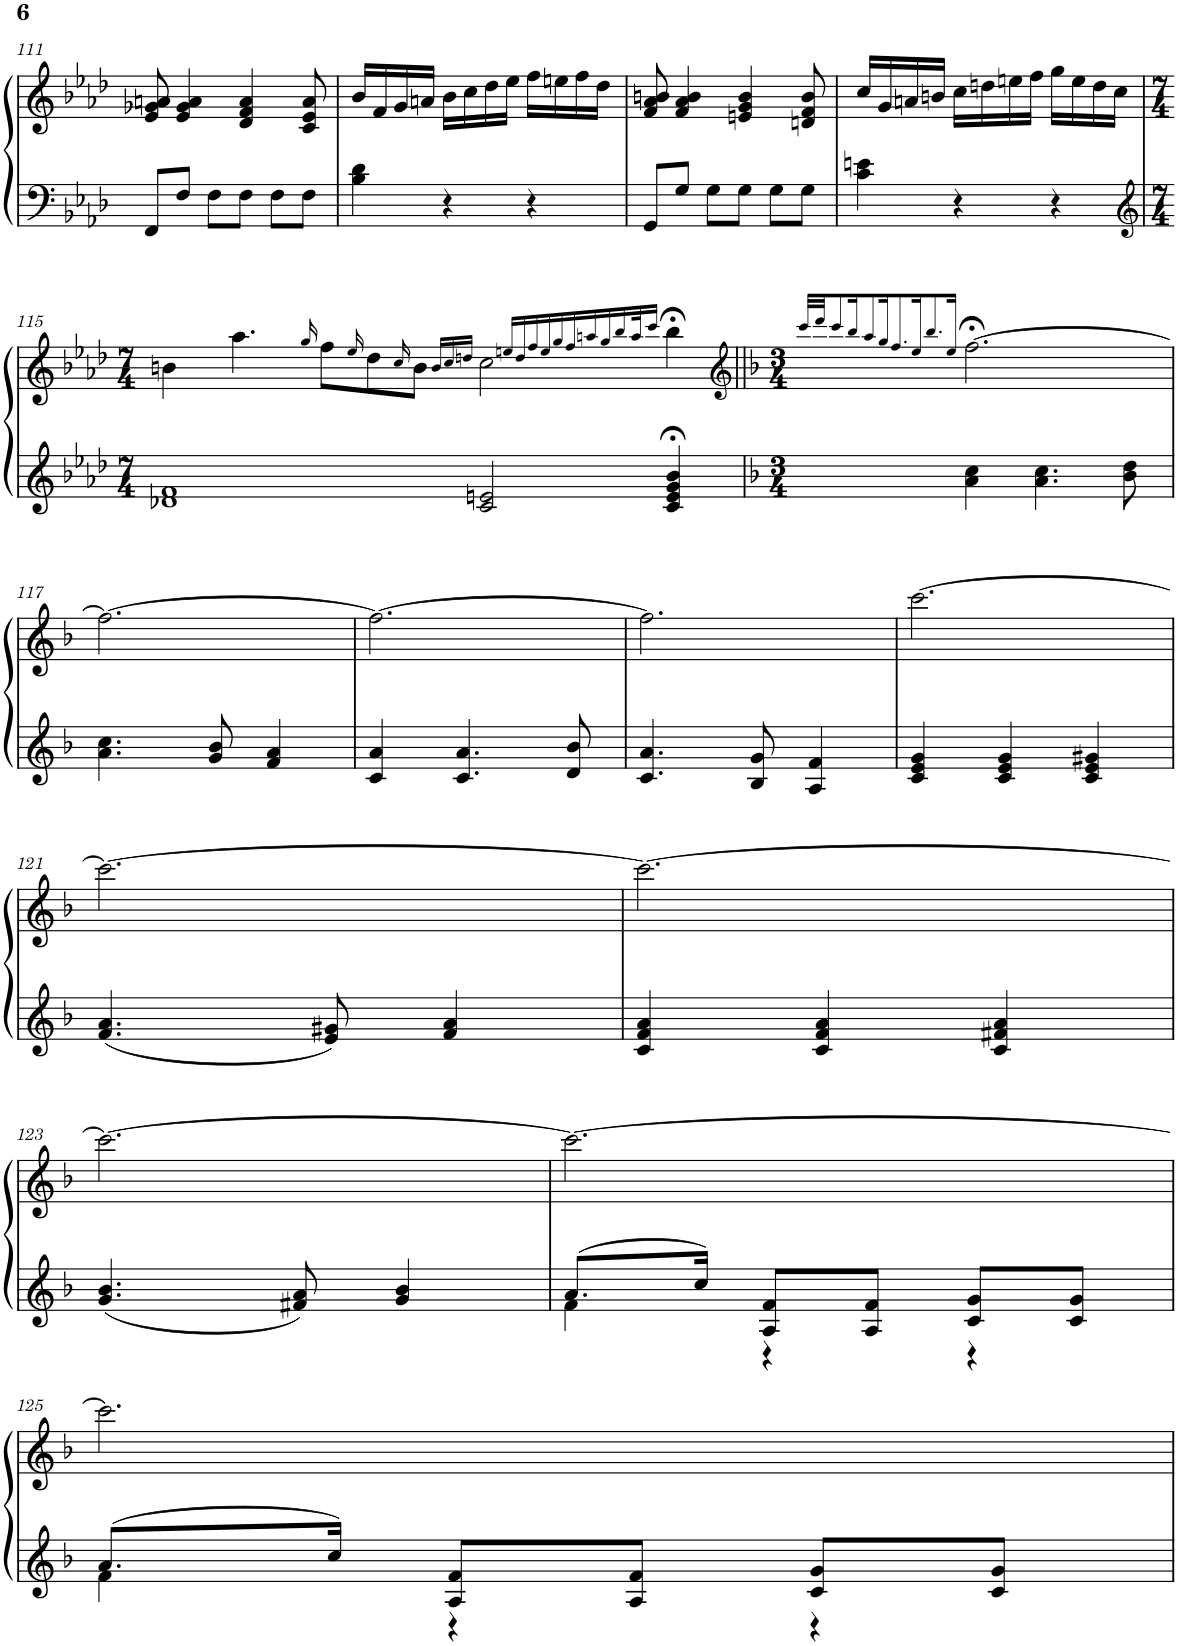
**kern	**kern
*part1	*part1
*staff2	*staff1
*I"Piano	*
*I'Pno.	*
!!LO:PB:g=z
*clefF4	*clefG2
*k[b-e-a-d-]	*k[b-e-a-d-]
*f:	*f:
*M3/4	*M3/4
=111	=111
8FF/L	8e-/ 8g-X/ 8an/
8F/J	4e-/ 4g-/ 4a/
8F\L	.
8F\J	4d-/ 4f/ 4a/
8F\L	.
8F\J	8c/ 8e-/ 8a/
=112	=112
4B-\ 4d-\	16b-/LL
.	16f/
.	16g/
.	16an/JJ
4r	16b-\LL
.	16cc\
.	16dd-\
.	16ee-\JJ
4r	16ff\LL
.	16een\
.	16ff\
.	16dd-\JJ
=113	=113
8GG/L	8f/ 8a-/ 8bn/
8G/J	4f/ 4a-/ 4b/
8G\L	.
8G\J	4en/ 4g/ 4b/
8G\L	.
8G\J	8dn/ 8f/ 8b/
=114	=114
4c\ 4en\	16cc/LL
.	16g/
.	16an/
.	16bn/JJ
4r	16cc\LL
.	16ddn\
.	16een\
.	16ff\JJ
4r	16gg\LL
.	16ee\
.	16dd\
.	16cc\JJ
!!LO:LB:g=z
=115	=115
*clefG2	*
*M7/4	*M7/4
1d-X 1f	4bn\
.	4.aa-\
.	16qgg/
.	8ff\L
.	16qee-/
.	8dd-\
.	16qcc/
.	8b\J
.	16qb/LL
.	16qcc/
.	16qddn/JJ
2c/ 2en/	2cc\
.	16qeen/LL
.	16qdd/
.	16qff/
.	16qee/
.	16qgg/
.	16qff/
.	16qaan/
.	16qgg/
.	16qbb-/
.	32qaa/K
.	16qccc/JJ
4c/;< 4e/;< 4g/;< 4b-/;<	4bb-;<\
=116||	=116||
*	*clefG2
*k[b-]	*k[b-]
*F:	*F:
*M3/4	*M3/4
.	32qccc/LLL
.	32qddd/JJ
.	8qccc/
.	16qbb-/K
.	8qaa/
.	16qgg/K
.	8qff/
.	16qee/K
.	8qbb-/
.	16qee/Jk
4a\ 4cc\	[2.ff;<\
4.a\ 4.cc\	.
8b-\ 8dd\	.
!!LO:LB:g=z
=117	=117
4.a\ 4.cc\	2.ff\_
8g/ 8b-/	.
4f/ 4a/	.
=118	=118
4c/ 4a/	2.ff\_
4.c/ 4.a/	.
8d/ 8b-/	.
=119	=119
4.c/ 4.a/	2.ff\]
8B-/ 8g/	.
4A/ 4f/	.
=120	=120
4c/ 4e/ 4g/	[2.ccc\
4c/ 4e/ 4g/	.
4c/ 4e/ 4g#X/	.
!!LO:LB:g=z
=121	=121
4.f/ 4.a/	2.ccc\_
8e/ 8g#X/	.
4f/ 4a/	.
=122	=122
4c/ 4f/ 4a/	2.ccc\_
4c/ 4f/ 4a/	.
4c/ 4f#X/ 4a/	.
!!LO:LB:g=z
=123	=123
4.g/ 4.b-/	2.ccc\_
8f#X/ 8a/	.
4g/ 4b-/	.
=124	=124
*^	*
8.a/L	4f\	2.ccc\_
16cc/Jk	.	.
8A/ 8f/L	4r	.
8A/ 8f/J	.	.
8c/ 8g/L	4r	.
8c/ 8g/J	.	.
!!LO:LB:g=z
=125	=125	=125
8.a/L	4f\	2.ccc\]
16cc/Jk	.	.
8A/ 8f/L	4r	.
8A/ 8f/J	.	.
8c/ 8g/L	4r	.
8c/ 8g/J	.	.
*v	*v	*
=	=
*-	*-
